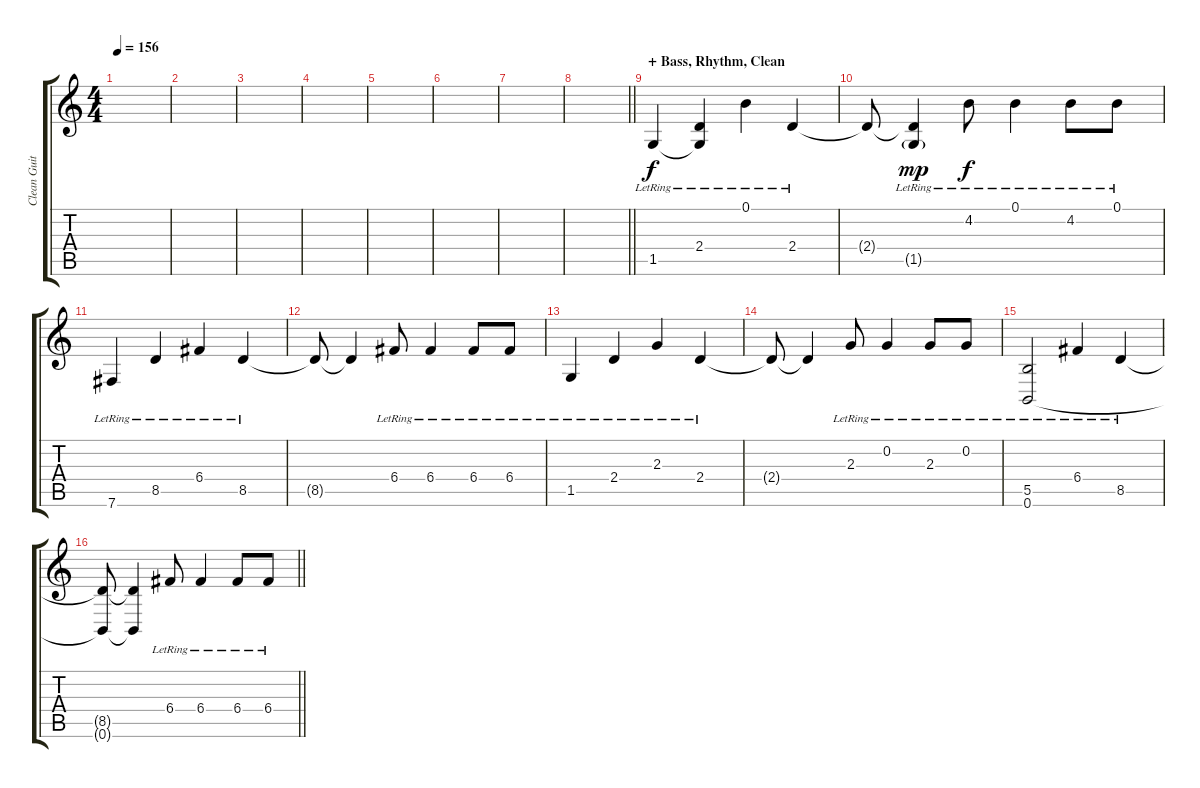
\track ("Clean Guitar/Third Lead" "Clean Guit") {instrument electricguitarjazz}
\staff {score tabs}
\tuning (B3 G3 F3 C3 Gb2 B1) {hide}
\ts (4 4)
\section ("" "")
\tempo 156
\clef g2
\ks c
|
|
|
|
|
|
|
\barLineRight lightlight
|
\section ("" "+ Bass, Rhythm, Clean")
1.5{lr}.4 (2.4{lr} 1.5{t}).4 0.1{lr}.4 2.4{lr}.4 |
2.4{t}.8 (2.4{t} 1.5{g lr}).4{dy mp} 4.2{lr}.8{dy f} 0.1{lr}.4 4.2{lr}.8 0.1{lr}.8 |
7.6{lr}.4 8.5{lr}.4 6.4{lr}.4 8.5{lr}.4 |
8.5{t}.8 8.5{t}.4 6.4{lr}.8 6.4{lr}.4 6.4{lr}.8 6.4{lr}.8 |
1.5{lr}.4 2.4{lr}.4 2.3{lr}.4 2.4{lr}.4 |
2.4{t}.8 2.4{t}.4 2.3{lr}.8 0.2{lr}.4 2.3{lr}.8 0.2{lr}.8 |
(5.5{lr} 0.6{lr}).2 6.4{lr}.4 8.5{lr}.4 |
\barLineRight lightlight
(8.5{t} 0.6{t}).8 (8.5{t} 0.6{t}).4 6.4{lr}.8 6.4{lr}.4 6.4{lr}.8 6.4{lr}.8
